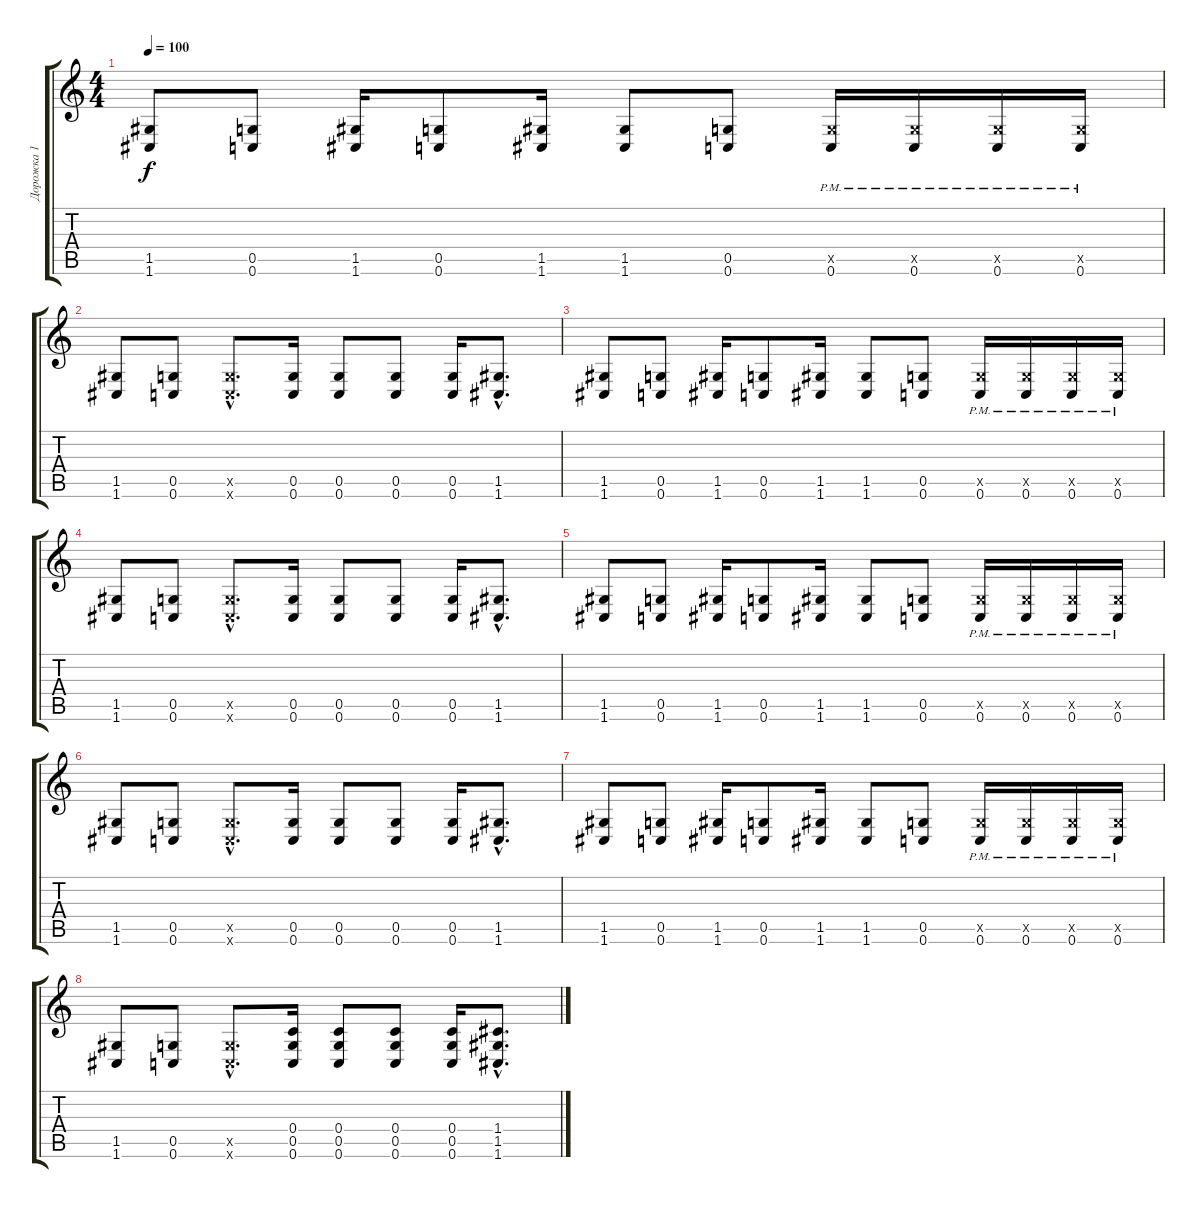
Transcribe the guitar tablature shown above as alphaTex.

\track ("Дорожка 1" "Дорожка 1") {instrument distortionguitar}
\staff {score tabs}
\tuning (D4 A3 F3 C3 G2 C2) {hide}
\ts (4 4)
\tempo 100
\clef g2
\ks c
(1.5 1.6).8{dy f volume 10 instrument distortionguitar} (0.5 0.6).8 (1.5 1.6).16 (0.5 0.6).8 (1.5 1.6).16 (1.5 1.6).8 (0.5 0.6).8 (0.5{x} 0.6{pm}).16 (0.5{x} 0.6{pm}).16 (0.5{x} 0.6{pm}).16 (0.5{x} 0.6{pm}).16 |
(1.5 1.6).8 (0.5 0.6).8 (0.5{hac x} 0.6{hac x}).8{d} (0.5 0.6).16 (0.5 0.6).8 (0.5 0.6).8 (0.5 0.6).16 (1.5{hac} 1.6{hac}).8{d} |
(1.5 1.6).8 (0.5 0.6).8 (1.5 1.6).16 (0.5 0.6).8 (1.5 1.6).16 (1.5 1.6).8 (0.5 0.6).8 (0.5{x} 0.6{pm}).16 (0.5{x} 0.6{pm}).16 (0.5{x} 0.6{pm}).16 (0.5{x} 0.6{pm}).16 |
(1.5 1.6).8 (0.5 0.6).8 (0.5{hac x} 0.6{hac x}).8{d} (0.5 0.6).16 (0.5 0.6).8 (0.5 0.6).8 (0.5 0.6).16 (1.5{hac} 1.6{hac}).8{d} |
(1.5 1.6).8 (0.5 0.6).8 (1.5 1.6).16 (0.5 0.6).8 (1.5 1.6).16 (1.5 1.6).8 (0.5 0.6).8 (0.5{x} 0.6{pm}).16 (0.5{x} 0.6{pm}).16 (0.5{x} 0.6{pm}).16 (0.5{x} 0.6{pm}).16 |
(1.5 1.6).8 (0.5 0.6).8 (0.5{hac x} 0.6{hac x}).8{d} (0.5 0.6).16 (0.5 0.6).8 (0.5 0.6).8 (0.5 0.6).16 (1.5{hac} 1.6{hac}).8{d} |
(1.5 1.6).8 (0.5 0.6).8 (1.5 1.6).16 (0.5 0.6).8 (1.5 1.6).16 (1.5 1.6).8 (0.5 0.6).8 (0.5{x} 0.6{pm}).16 (0.5{x} 0.6{pm}).16 (0.5{x} 0.6{pm}).16 (0.5{x} 0.6{pm}).16 |
(1.5 1.6).8 (0.5 0.6).8 (0.5{hac x} 0.6{hac x}).8{d} (0.4 0.5 0.6).16{volume 12} (0.4 0.5 0.6).8 (0.4 0.5 0.6).8 (0.4 0.5 0.6).16 (1.4{hac} 1.5{hac} 1.6{hac}).8{d}
